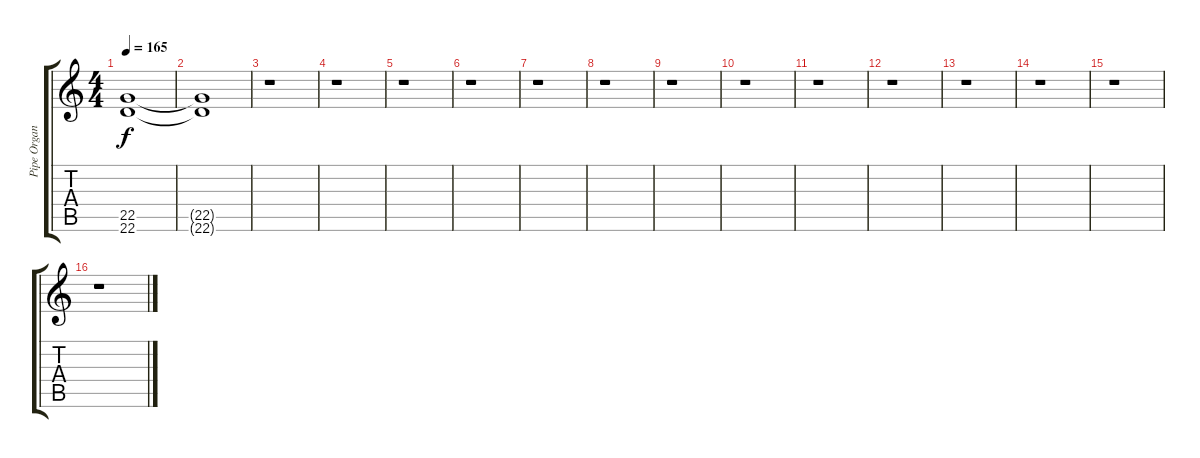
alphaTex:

\track ("Pipe Organ" "Pipe Organ") {instrument churchorgan}
\staff {score tabs}
\tuning (E4 B3 G3 D3 A2 E2) {hide}
\ts (4 4)
\tempo 165
\clef g2
\ks c
(22.5{t} 22.6{t}).1{dy f} |
(22.5{t} 22.6{t}).1 |
r.1 |
r.1 |
r.1 |
r.1 |
r.1 |
r.1 |
r.1 |
r.1 |
r.1 |
r.1 |
r.1 |
r.1 |
r.1 |
r.1
